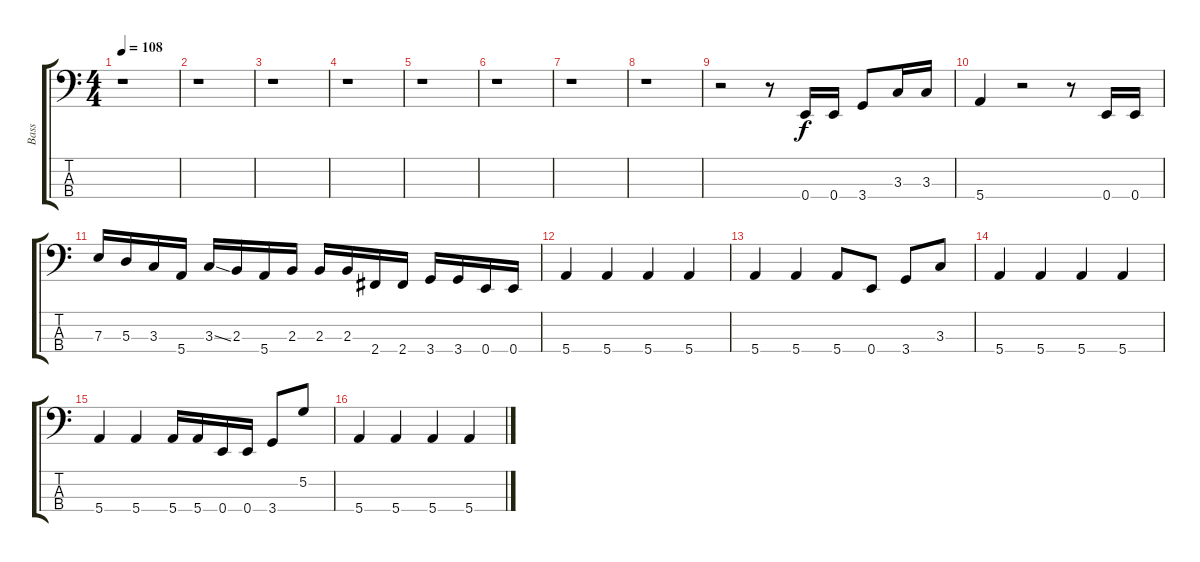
\track ("Bass" "Bass") {instrument fretlessbass}
\staff {score tabs}
\tuning (G2 D2 A1 E1) {hide}
\ts (4 4)
\tempo 108
\clef f4
\ks c
r.1{dy f} |
r.1 |
r.1 |
r.1 |
r.1 |
r.1 |
r.1 |
r.1 |
r.2 r.8 0.4.16 0.4.16 3.4.8 3.3.16 3.3.16 |
5.4.4 r.2 r.8 0.4.16 0.4.16 |
7.3.16 5.3.16 3.3.16 5.4.16 3.3{ss}.16 2.3.16 5.4.16 2.3.16 2.3.16 2.3.16 2.4.16 2.4.16 3.4.16 3.4.16 0.4.16 0.4.16 |
5.4.4 5.4.4 5.4.4 5.4.4 |
5.4.4 5.4.4 5.4.8 0.4.8 3.4.8 3.3.8 |
5.4.4 5.4.4 5.4.4 5.4.4 |
5.4.4 5.4.4 5.4.16 5.4.16 0.4.16 0.4.16 3.4.8 5.2.8 |
5.4.4 5.4.4 5.4.4 5.4.4
